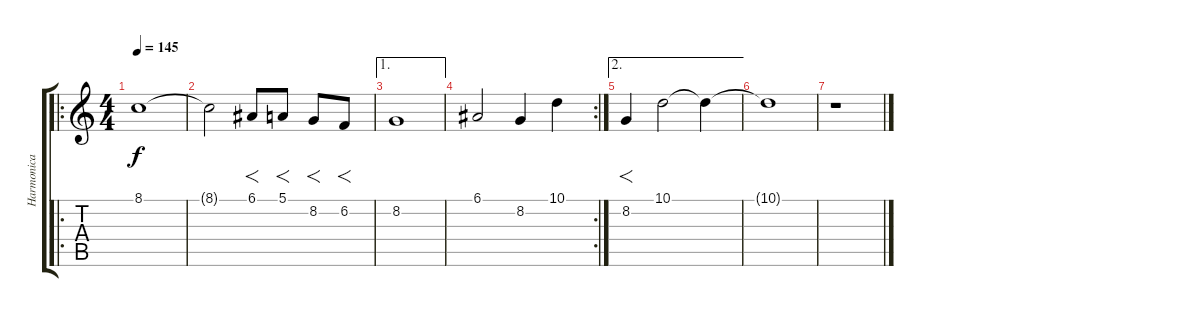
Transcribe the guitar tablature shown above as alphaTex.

\track ("Harmonica" "Harmonica") {instrument harmonica}
\staff {score tabs}
\tuning (E4 B3 G3 D3 A2 E2) {hide}
\ro
\ts (4 4)
\tempo 145
\clef g2
\ks c
8.1.1{dy f} |
8.1{t}.2 6.1.8{f} 5.1.8{f} 8.2.8{f} 6.2.8{f} |
\ae 1
8.2.1 |
\rc 2
6.1.2 8.2.4 10.1.4 |
\ae 2
8.2.4{f} 10.1.2 10.1{t}.4 |
10.1{t}.1 |
r.1
